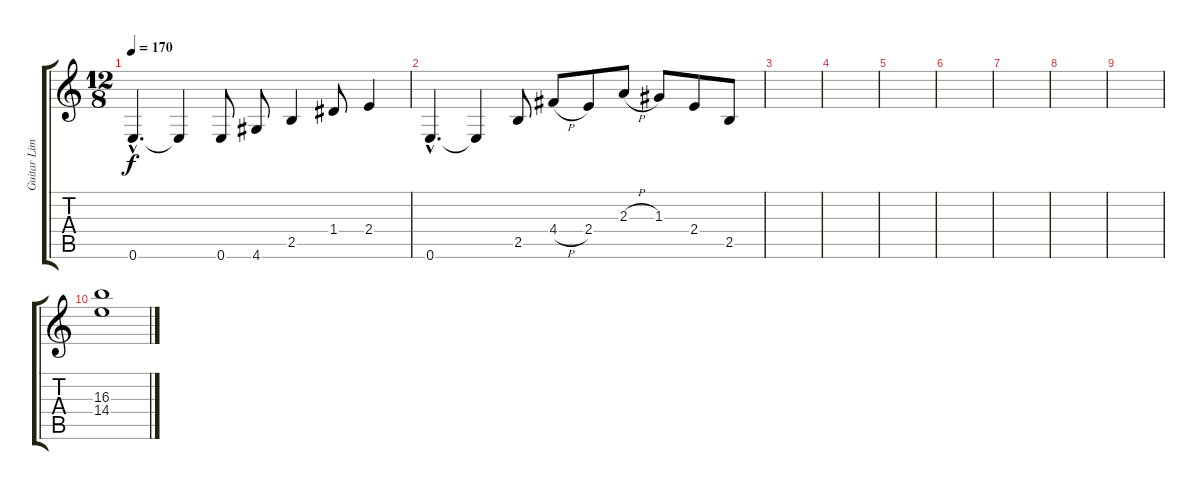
\track ("Guitar Limpa Overdrive" "Guitar Lim") {instrument overdrivenguitar}
\staff {score tabs}
\tuning (E4 B3 G3 D3 A2 E2) {hide}
\ts (12 8)
\tempo 170
\clef g2
\ks c
0.6{hac}.4{d dy f} 0.6{t}.4 0.6.8 4.6.8 2.5.4 1.4.8 2.4.4 |
0.6{hac}.4{d} 0.6{t}.4 2.5.8 4.4{h}.8 2.4.8 2.3{h}.8 1.3.8 2.4.8 2.5.8 |
|
|
|
|
|
|
|
(16.3 14.4).1
